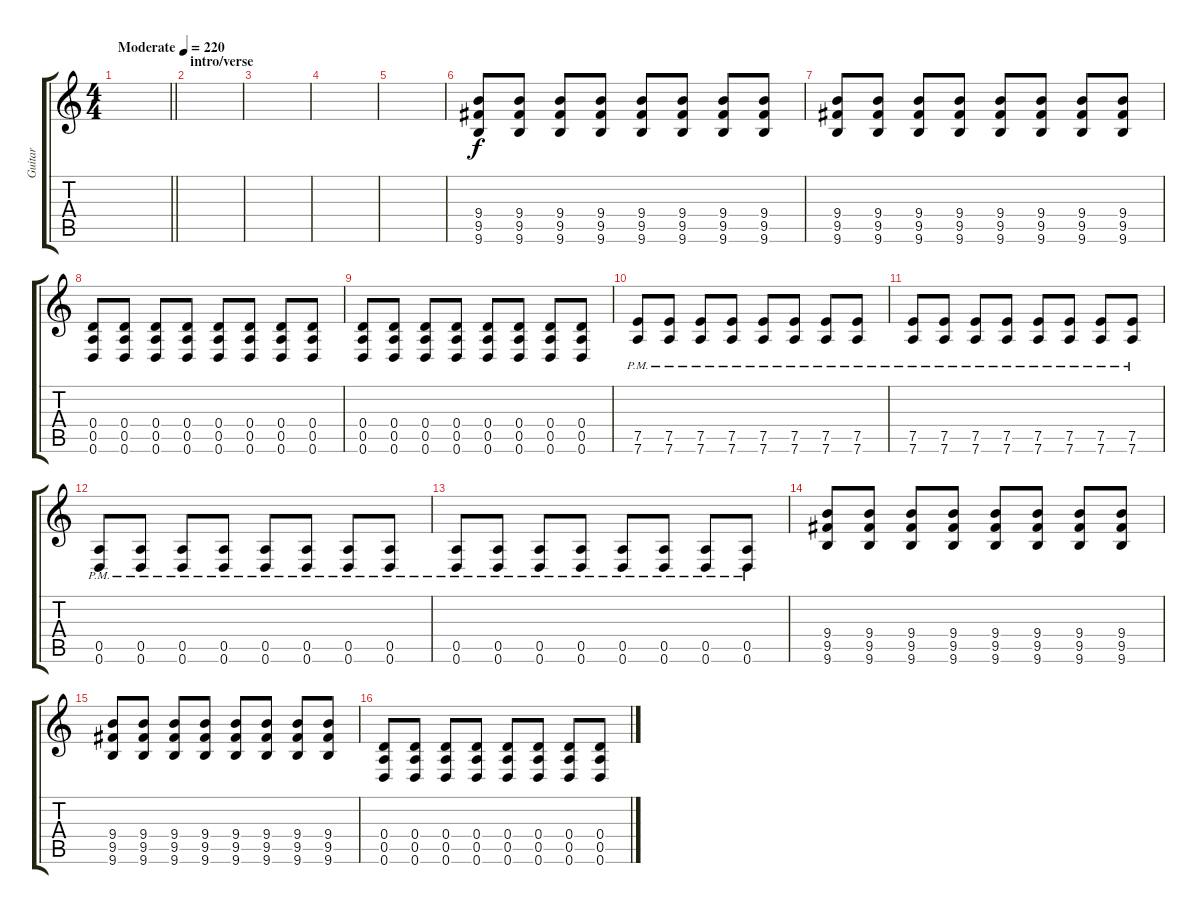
\track ("Guitar" "Guitar") {instrument overdrivenguitar}
\staff {score tabs}
\tuning (E4 B3 G3 D3 A2 D2) {hide}
\ts (4 4)
\tempo (220 "Moderate")
\clef g2
\barLineRight lightlight
\ks c
|
\section ("" "intro/verse")
|
|
|
|
(9.4 9.5 9.6).8 (9.4 9.5 9.6).8 (9.4 9.5 9.6).8 (9.4 9.5 9.6).8 (9.4 9.5 9.6).8 (9.4 9.5 9.6).8 (9.4 9.5 9.6).8 (9.4 9.5 9.6).8 |
(9.4 9.5 9.6).8 (9.4 9.5 9.6).8 (9.4 9.5 9.6).8 (9.4 9.5 9.6).8 (9.4 9.5 9.6).8 (9.4 9.5 9.6).8 (9.4 9.5 9.6).8 (9.4 9.5 9.6).8 |
(0.4 0.5 0.6).8 (0.4 0.5 0.6).8 (0.4 0.5 0.6).8 (0.4 0.5 0.6).8 (0.4 0.5 0.6).8 (0.4 0.5 0.6).8 (0.4 0.5 0.6).8 (0.4 0.5 0.6).8 |
(0.4 0.5 0.6).8 (0.4 0.5 0.6).8 (0.4 0.5 0.6).8 (0.4 0.5 0.6).8 (0.4 0.5 0.6).8 (0.4 0.5 0.6).8 (0.4 0.5 0.6).8 (0.4 0.5 0.6).8 |
(7.5{pm} 7.6{pm}).8 (7.5{pm} 7.6{pm}).8 (7.5{pm} 7.6{pm}).8 (7.5{pm} 7.6{pm}).8 (7.5{pm} 7.6{pm}).8 (7.5{pm} 7.6{pm}).8 (7.5{pm} 7.6{pm}).8 (7.5{pm} 7.6{pm}).8 |
(7.5{pm} 7.6{pm}).8 (7.5{pm} 7.6{pm}).8 (7.5{pm} 7.6{pm}).8 (7.5{pm} 7.6{pm}).8 (7.5{pm} 7.6{pm}).8 (7.5{pm} 7.6{pm}).8 (7.5{pm} 7.6{pm}).8 (7.5{pm} 7.6{pm}).8 |
(0.5{pm} 0.6{pm}).8 (0.5{pm} 0.6{pm}).8 (0.5{pm} 0.6{pm}).8 (0.5{pm} 0.6{pm}).8 (0.5{pm} 0.6{pm}).8 (0.5{pm} 0.6{pm}).8 (0.5{pm} 0.6{pm}).8 (0.5{pm} 0.6{pm}).8 |
(0.5{pm} 0.6{pm}).8 (0.5{pm} 0.6{pm}).8 (0.5{pm} 0.6{pm}).8 (0.5{pm} 0.6{pm}).8 (0.5{pm} 0.6{pm}).8 (0.5{pm} 0.6{pm}).8 (0.5{pm} 0.6{pm}).8 (0.5{pm} 0.6{pm}).8 |
(9.4 9.5 9.6).8 (9.4 9.5 9.6).8 (9.4 9.5 9.6).8 (9.4 9.5 9.6).8 (9.4 9.5 9.6).8 (9.4 9.5 9.6).8 (9.4 9.5 9.6).8 (9.4 9.5 9.6).8 |
(9.4 9.5 9.6).8 (9.4 9.5 9.6).8 (9.4 9.5 9.6).8 (9.4 9.5 9.6).8 (9.4 9.5 9.6).8 (9.4 9.5 9.6).8 (9.4 9.5 9.6).8 (9.4 9.5 9.6).8 |
(0.4 0.5 0.6).8 (0.4 0.5 0.6).8 (0.4 0.5 0.6).8 (0.4 0.5 0.6).8 (0.4 0.5 0.6).8 (0.4 0.5 0.6).8 (0.4 0.5 0.6).8 (0.4 0.5 0.6).8
